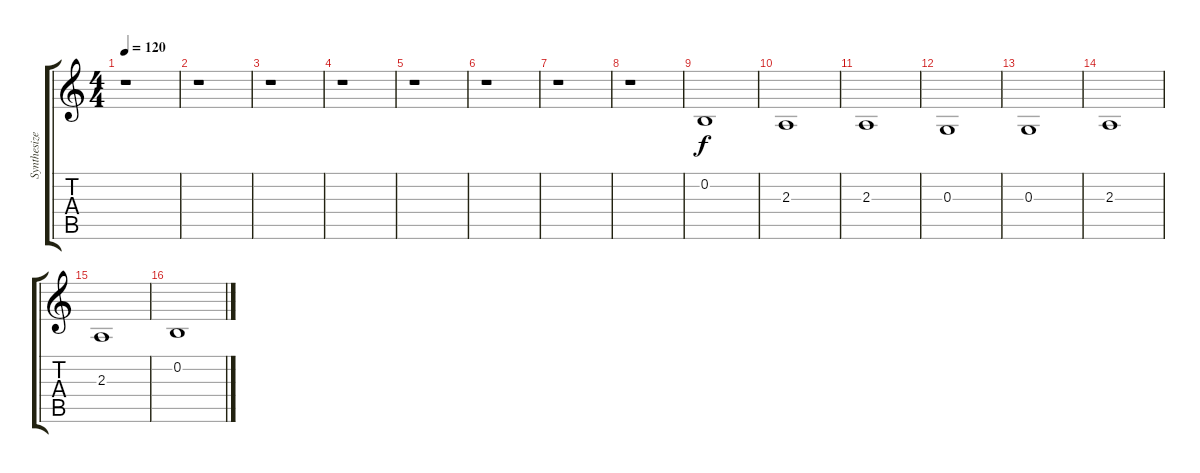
\track ("Synthesizer I" "Synthesize") {instrument synthstrings1}
\staff {score tabs}
\tuning (E4 B3 G3 D3 A2 E2) {hide}
\ts (4 4)
\tempo 120
\clef g2
\ks c
r.1{dy f} |
r.1 |
r.1 |
r.1 |
r.1 |
r.1 |
r.1 |
r.1 |
0.2.1 |
2.3.1 |
2.3.1 |
0.3.1 |
0.3.1 |
2.3.1 |
2.3.1 |
0.2.1
